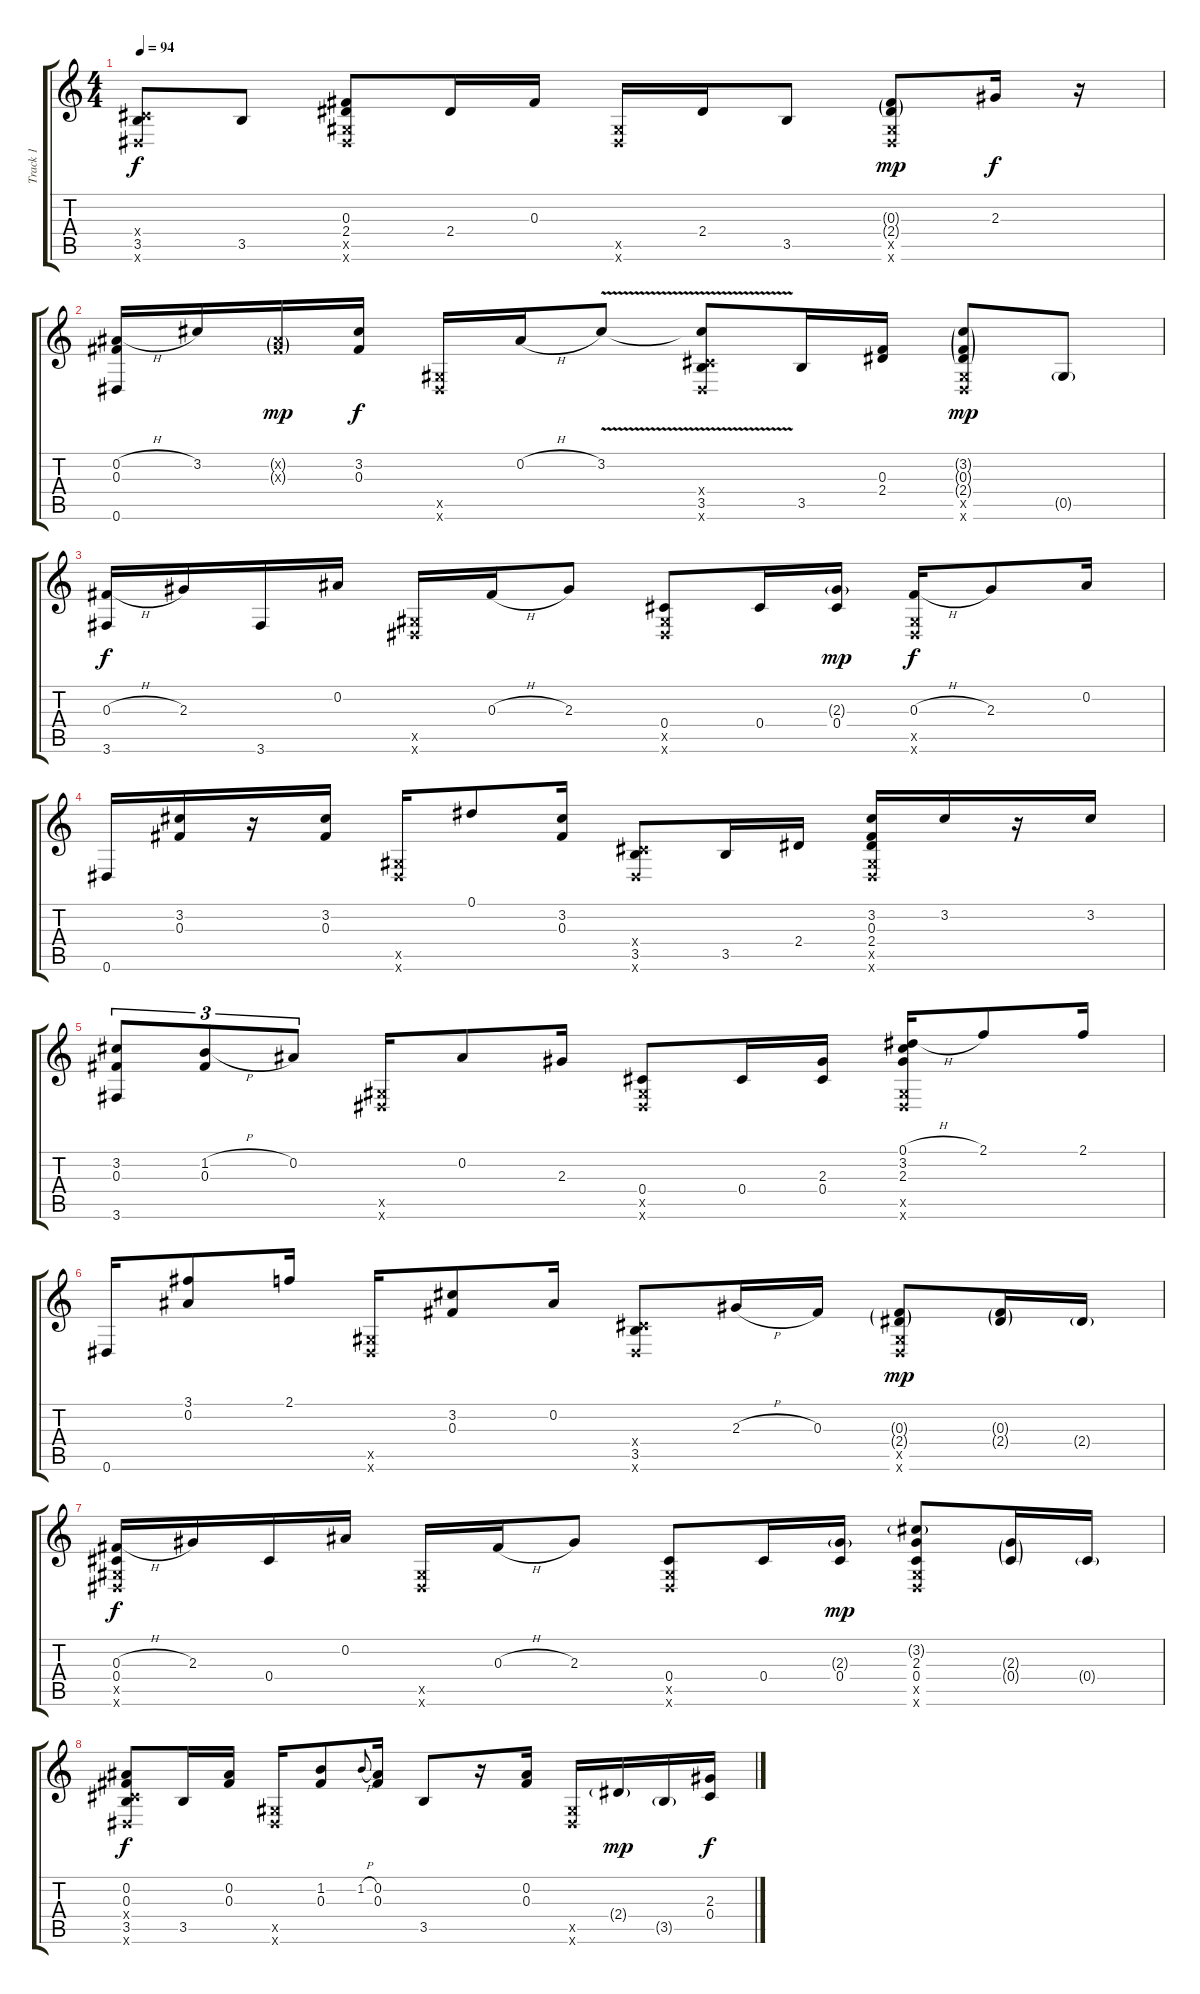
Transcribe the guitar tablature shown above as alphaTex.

\track ("Track 1" "Track 1") {instrument acousticguitarsteel}
\staff {score tabs}
\tuning (Eb4 Bb3 Gb3 Db3 Ab2 Eb2) {hide}
\ts (4 4)
\tempo 94
\clef g2
\ks c
(0.4{x} 3.5 0.6{x}).8{dy f} 3.5.8 (0.3 2.4 0.5{x} 0.6{x}).8 2.4.16 0.3.16 (0.5{x} 0.6{x}).16 2.4.16 3.5.8 (0.3{g} 2.4{g} 0.5{x} 0.6{x}).8{dy mp} 2.3.16{dy f} r.16 |
(0.2{h} 0.3 0.6).16 3.2.16 (0.2{g x} 0.3{g x}).16{dy mp} (3.2 0.3).16{dy f} (0.5{x} 0.6{x}).16 0.2{h}.16 3.2{v}.8 (3.2{t} 0.4{x} 3.5 0.6{x}).8 3.5.16 (0.3 2.4).16 (3.2{g} 0.3{g} 2.4{g} 0.5{x} 0.6{x}).8{dy mp} 0.5{g}.8 |
(0.3{h} 3.6).16{dy f} 2.3.16 3.6.16 0.2.16 (0.5{x} 0.6{x}).16 0.3{h}.16 2.3.8 (0.4 0.5{x} 0.6{x}).8 0.4.16 (2.3{g} 0.4).16{dy mp} (0.3{h} 0.5{x} 0.6{x}).16{dy f} 2.3.8 0.2.16 |
0.6.16 (3.2 0.3).16 r.16 (3.2 0.3).16 (0.5{x} 0.6{x}).16 0.1.8 (3.2 0.3).16 (0.4{x} 3.5 0.6{x}).8 3.5.16 2.4.16 (3.2 0.3 2.4 0.5{x} 0.6{x}).16 3.2.16 r.16 3.2.16 |
(3.2 0.3 3.6).8{tu (3 2)} (1.2{h} 0.3).8{tu (3 2)} 0.2.8{tu (3 2)} (0.5{x} 0.6{x}).16 0.2.8 2.3.16 (0.4 0.5{x} 0.6{x}).8 0.4.16 (2.3 0.4).16 (0.1{h} 3.2 2.3 0.5{x} 0.6{x}).16 2.1.8 2.1.16 |
0.6.16 (3.1 0.2).8 2.1.16 (0.5{x} 0.6{x}).16 (3.2 0.3).8 0.2.16 (0.4{x} 3.5 0.6{x}).8 2.3{h}.16 0.3.16 (0.3{g} 2.4{g} 0.5{x} 0.6{x}).8{dy mp} (0.3{g} 2.4{g}).16 2.4{g}.16 |
(0.3{h} 0.4 0.5{x} 0.6{x}).16{dy f} 2.3.16 0.4.16 0.2.16 (0.5{x} 0.6{x}).16 0.3{h}.16 2.3.8 (0.4 0.5{x} 0.6{x}).8 0.4.16 (2.3{g} 0.4).16{dy mp} (3.2{g} 2.3 0.4 0.5{x} 0.6{x}).8 (2.3{g} 0.4{g}).16 0.4{g}.16 |
(0.2 0.3 0.4{x} 3.5 0.6{x}).8{dy f} 3.5.16 (0.2 0.3).16 (0.5{x} 0.6{x}).16 (1.2 0.3).8 1.2{h}.8{gr onbeat} (0.2 0.3).16 3.5.8 r.16 (0.2 0.3).16 (0.5{x} 0.6{x}).16 2.4{g}.16{dy mp} 3.5{g}.16 (2.3 0.4).16{dy f}
